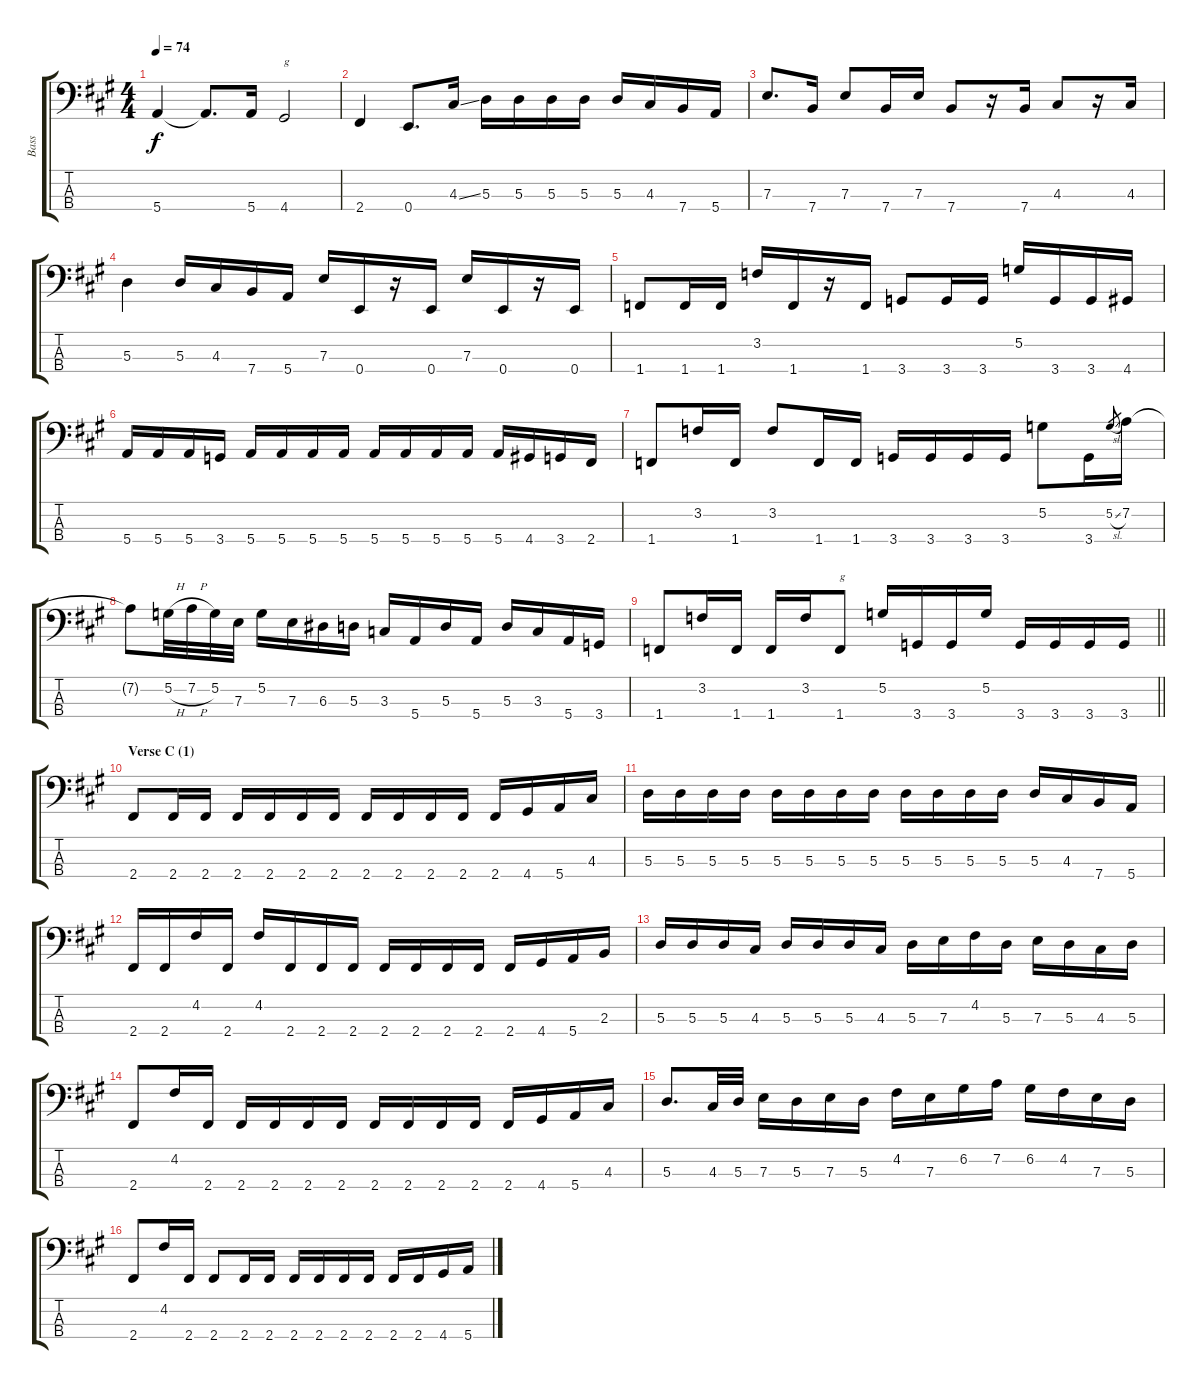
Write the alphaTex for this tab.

\track ("Bass" "Bass") {instrument electricbassfinger}
\staff {score tabs}
\tuning (G2 D2 A1 E1) {hide}
\ts (4 4)
\tempo 74
\clef f4
\ks a
5.4.4{dy f} 5.4{t}.8{d} 5.4.16 4.4.2{txt "g"} |
2.4.4 0.4.8{d} 4.3{ss}.16 5.3.16 5.3.16 5.3.16 5.3.16 5.3.16 4.3.16 7.4.16 5.4.16 |
7.3.8{d} 7.4.16 7.3.8 7.4.16 7.3.16 7.4.8 r.16 7.4.16 4.3.8 r.16 4.3.16 |
5.3.4 5.3.16 4.3.16 7.4.16 5.4.16 7.3.16 0.4.16 r.16 0.4.16 7.3.16 0.4.16 r.16 0.4.16 |
1.4.8 1.4.16 1.4.16 3.2.16 1.4.16 r.16 1.4.16 3.4.8 3.4.16 3.4.16 5.2.16 3.4.16 3.4.16 4.4.16 |
5.4.16 5.4.16 5.4.16 3.4.16 5.4.16 5.4.16 5.4.16 5.4.16 5.4.16 5.4.16 5.4.16 5.4.16 5.4.16 4.4.16 3.4.16 2.4.16 |
1.4.8 3.2.16 1.4.16 3.2.8 1.4.16 1.4.16 3.4.16 3.4.16 3.4.16 3.4.16 5.2.8 3.4.16 5.2{sl}.8{gr} 7.2.16 |
7.2{t}.8 5.2{h}.32 7.2{h}.32 5.2.32 7.3.32 5.2.16 7.3.16 6.3.16 5.3.16 3.3.16 5.4.16 5.3.16 5.4.16 5.3.16 3.3.16 5.4.16 3.4.16 |
\barLineRight lightlight
1.4.8 3.2.16 1.4.16 1.4.16 3.2.16 1.4.8{txt "g"} 5.2.16 3.4.16 3.4.16 5.2.16 3.4.16 3.4.16 3.4.16 3.4.16 |
\section ("" "Verse C (1)")
\ks f#minor
2.4.8 2.4.16 2.4.16 2.4.16 2.4.16 2.4.16 2.4.16 2.4.16 2.4.16 2.4.16 2.4.16 2.4.16 4.4.16 5.4.16 4.3.16 |
5.3.16 5.3.16 5.3.16 5.3.16 5.3.16 5.3.16 5.3.16 5.3.16 5.3.16 5.3.16 5.3.16 5.3.16 5.3.16 4.3.16 7.4.16 5.4.16 |
2.4.16 2.4.16 4.2.16 2.4.16 4.2.16 2.4.16 2.4.16 2.4.16 2.4.16 2.4.16 2.4.16 2.4.16 2.4.16 4.4.16 5.4.16 2.3.16 |
5.3.16 5.3.16 5.3.16 4.3.16 5.3.16 5.3.16 5.3.16 4.3.16 5.3.16 7.3.16 4.2.16 5.3.16 7.3.16 5.3.16 4.3.16 5.3.16 |
2.4.8 4.2.16 2.4.16 2.4.16 2.4.16 2.4.16 2.4.16 2.4.16 2.4.16 2.4.16 2.4.16 2.4.16 4.4.16 5.4.16 4.3.16 |
5.3.8{d} 4.3.32 5.3.32 7.3.16 5.3.16 7.3.16 5.3.16 4.2.16 7.3.16 6.2.16 7.2.16 6.2.16 4.2.16 7.3.16 5.3.16 |
2.4.8 4.2.16 2.4.16 2.4.8 2.4.16 2.4.16 2.4.16 2.4.16 2.4.16 2.4.16 2.4.16 2.4.16 4.4.16 5.4.16
